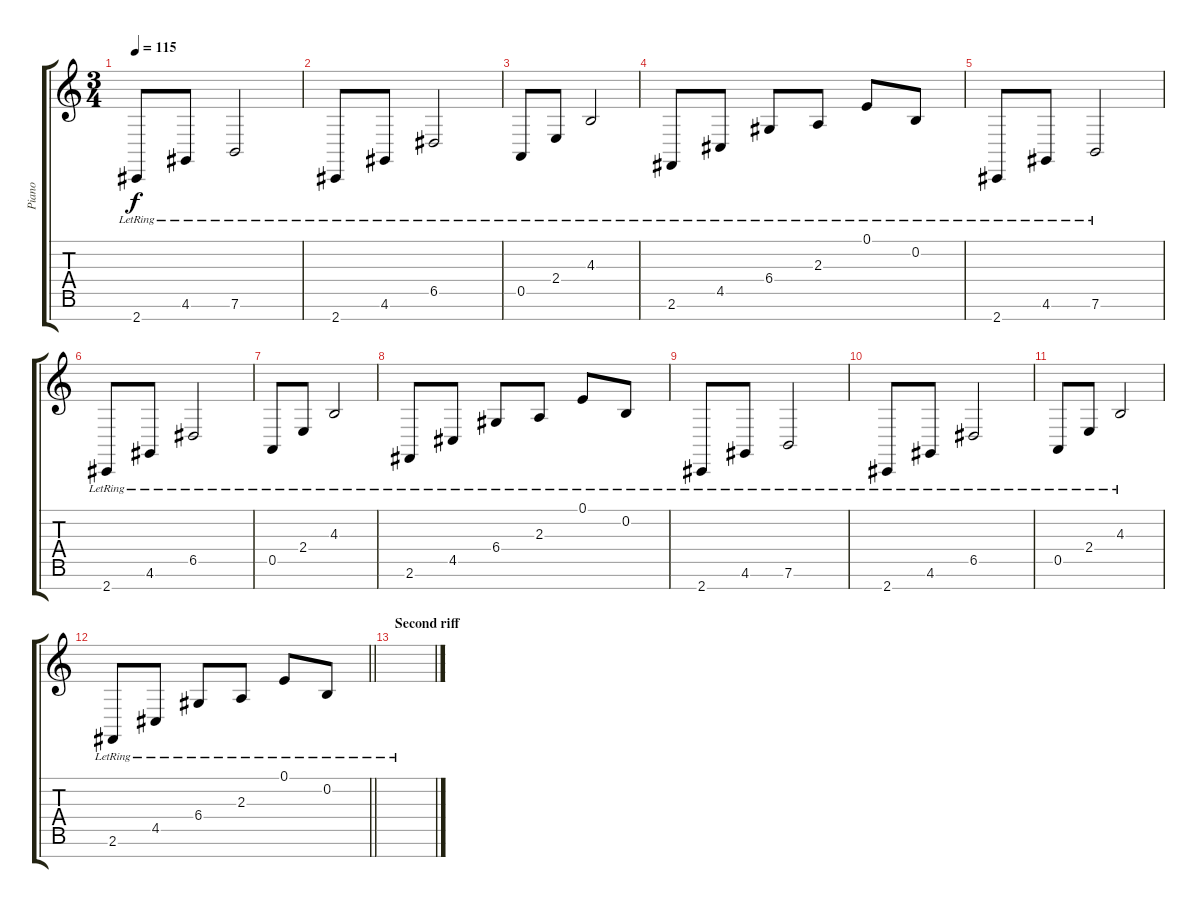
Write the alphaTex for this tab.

\track ("Piano" "Piano") {instrument acousticgrandpiano}
\staff {score tabs}
\tuning (E4 B3 G3 D3 A2 E2 B1) {hide}
\ts (3 4)
\tempo 115
\clef g2
\ks c
2.7{lr}.8{dy f} 4.6{lr}.8 7.6{lr}.2 |
2.7{lr}.8 4.6{lr}.8 6.5{lr}.2 |
0.5{lr}.8 2.4{lr}.8 4.3{lr}.2 |
2.6{lr}.8 4.5{lr}.8 6.4{lr}.8 2.3{lr}.8 0.1{lr}.8 0.2{lr}.8 |
2.7{lr}.8 4.6{lr}.8 7.6{lr}.2 |
2.7{lr}.8 4.6{lr}.8 6.5{lr}.2 |
0.5{lr}.8 2.4{lr}.8 4.3{lr}.2 |
2.6{lr}.8 4.5{lr}.8 6.4{lr}.8 2.3{lr}.8 0.1{lr}.8 0.2{lr}.8 |
2.7{lr}.8 4.6{lr}.8 7.6{lr}.2 |
2.7{lr}.8 4.6{lr}.8 6.5{lr}.2 |
0.5{lr}.8 2.4{lr}.8 4.3{lr}.2 |
\barLineRight lightlight
2.6{lr}.8 4.5{lr}.8 6.4{lr}.8 2.3{lr}.8 0.1{lr}.8 0.2{lr}.8 |
\section ("" "Second riff")
